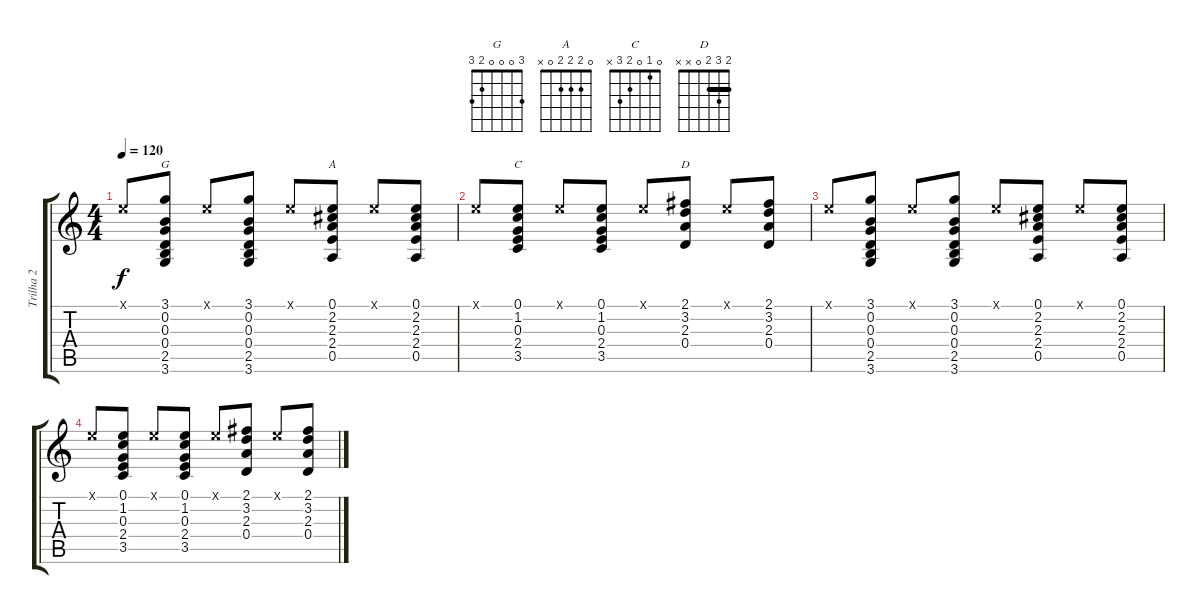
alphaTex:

\track ("Trilha 2" "Trilha 2") {instrument acousticguitarsteel}
\staff {score tabs}
\tuning (E4 B3 G3 D3 A2 E2) {hide}
\chord ("G" 3 0 0 0 2 3)
\chord ("A" 0 2 2 2 0 x)
\chord ("C" 0 1 0 2 3 x)
\chord ("D" 2 3 2 0 x x) {barre 2}
\ts (4 4)
\tempo 120
\clef g2
\ks c
0.1{x}.8{dy f} (3.1 0.2 0.3 0.4 2.5 3.6).8{ch "G"} 0.1{x}.8 (3.1 0.2 0.3 0.4 2.5 3.6).8 0.1{x}.8 (0.1 2.2 2.3 2.4 0.5).8{ch "A"} 0.1{x}.8 (0.1 2.2 2.3 2.4 0.5).8 |
0.1{x}.8 (0.1 1.2 0.3 2.4 3.5).8{ch "C"} 0.1{x}.8 (0.1 1.2 0.3 2.4 3.5).8 0.1{x}.8 (2.1 3.2 2.3 0.4).8{ch "D"} 0.1{x}.8 (2.1 3.2 2.3 0.4).8 |
0.1{x}.8 (3.1 0.2 0.3 0.4 2.5 3.6).8 0.1{x}.8 (3.1 0.2 0.3 0.4 2.5 3.6).8 0.1{x}.8 (0.1 2.2 2.3 2.4 0.5).8 0.1{x}.8 (0.1 2.2 2.3 2.4 0.5).8 |
0.1{x}.8 (0.1 1.2 0.3 2.4 3.5).8 0.1{x}.8 (0.1 1.2 0.3 2.4 3.5).8 0.1{x}.8 (2.1 3.2 2.3 0.4).8 0.1{x}.8 (2.1 3.2 2.3 0.4).8
